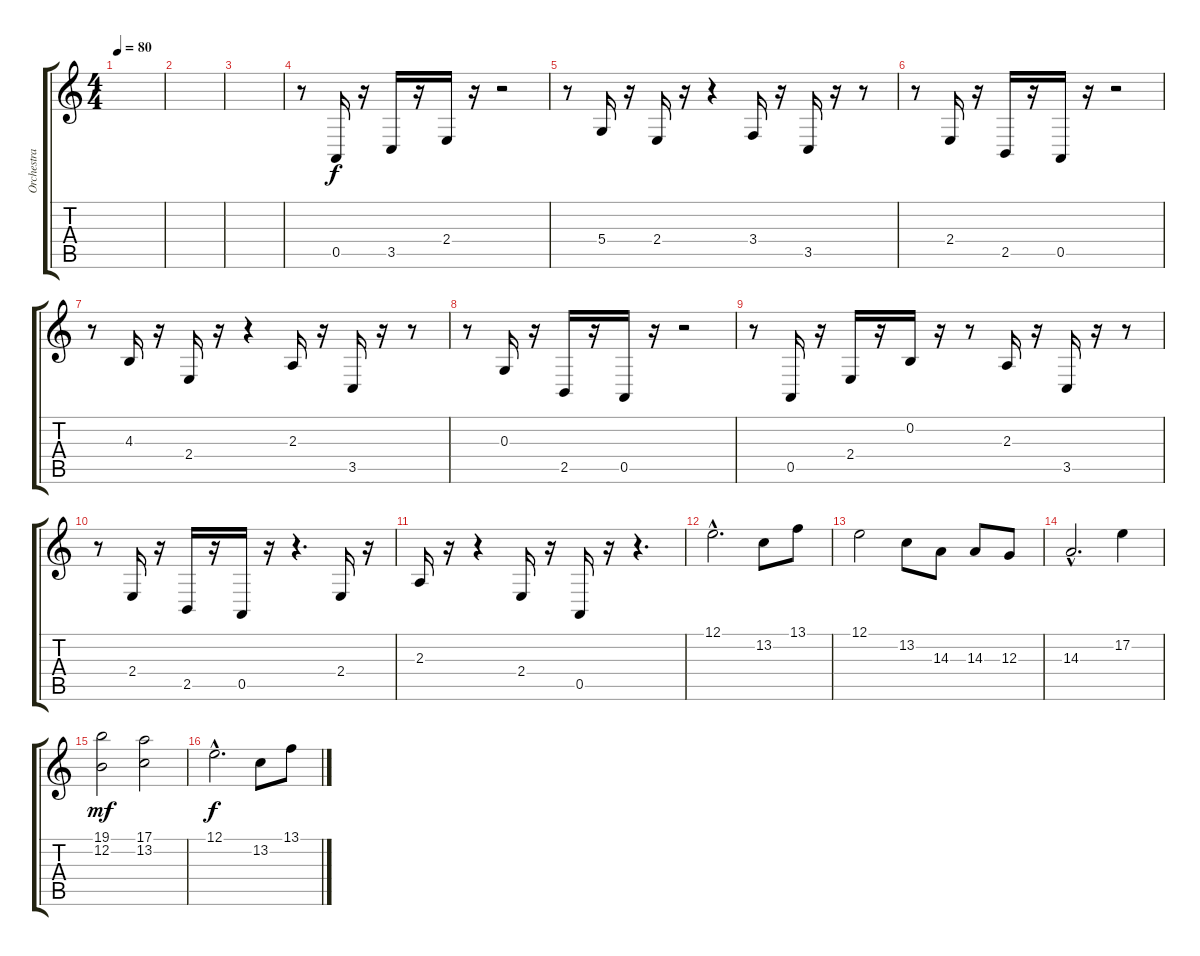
\track ("Orchestra" "Orchestra") {instrument oboe}
\staff {score tabs}
\tuning (E4 B3 G3 D3 A2 E2) {hide}
\ts (4 4)
\tempo 80
\clef g2
\ks c
|
|
|
\section ("" "")
r.8 0.5.16 r.16 3.5.16 r.16 2.4.16 r.16 r.2 |
r.8 5.4.16 r.16 2.4.16 r.16 r.4 3.4.16 r.16 3.5.16 r.16 r.8 |
r.8 2.4.16 r.16 2.5.16 r.16 0.5.16 r.16 r.2 |
r.8 4.3.16 r.16 2.4.16 r.16 r.4 2.3.16 r.16 3.5.16 r.16 r.8 |
r.8 0.3.16 r.16 2.5.16 r.16 0.5.16 r.16 r.2 |
r.8 0.5.16 r.16 2.4.16 r.16 0.2.16 r.16 r.8 2.3.16 r.16 3.5.16 r.16 r.8 |
r.8 2.4.16 r.16 2.5.16 r.16 0.5.16 r.16 r.4{d} 2.4.16 r.16 |
2.3.16 r.16 r.4 2.4.16 r.16 0.5.16 r.16 r.4{d} |
\section ("" "")
12.1{hac}.2{d} 13.2.8 13.1.8 |
12.1.2 13.2.8 14.3.8 14.3.8 12.3.8 |
14.3{hac}.2{d} 17.2.4 |
(19.1 12.2).2{dy mf} (17.1 13.2).2 |
12.1{hac}.2{d dy f} 13.2.8 13.1.8
